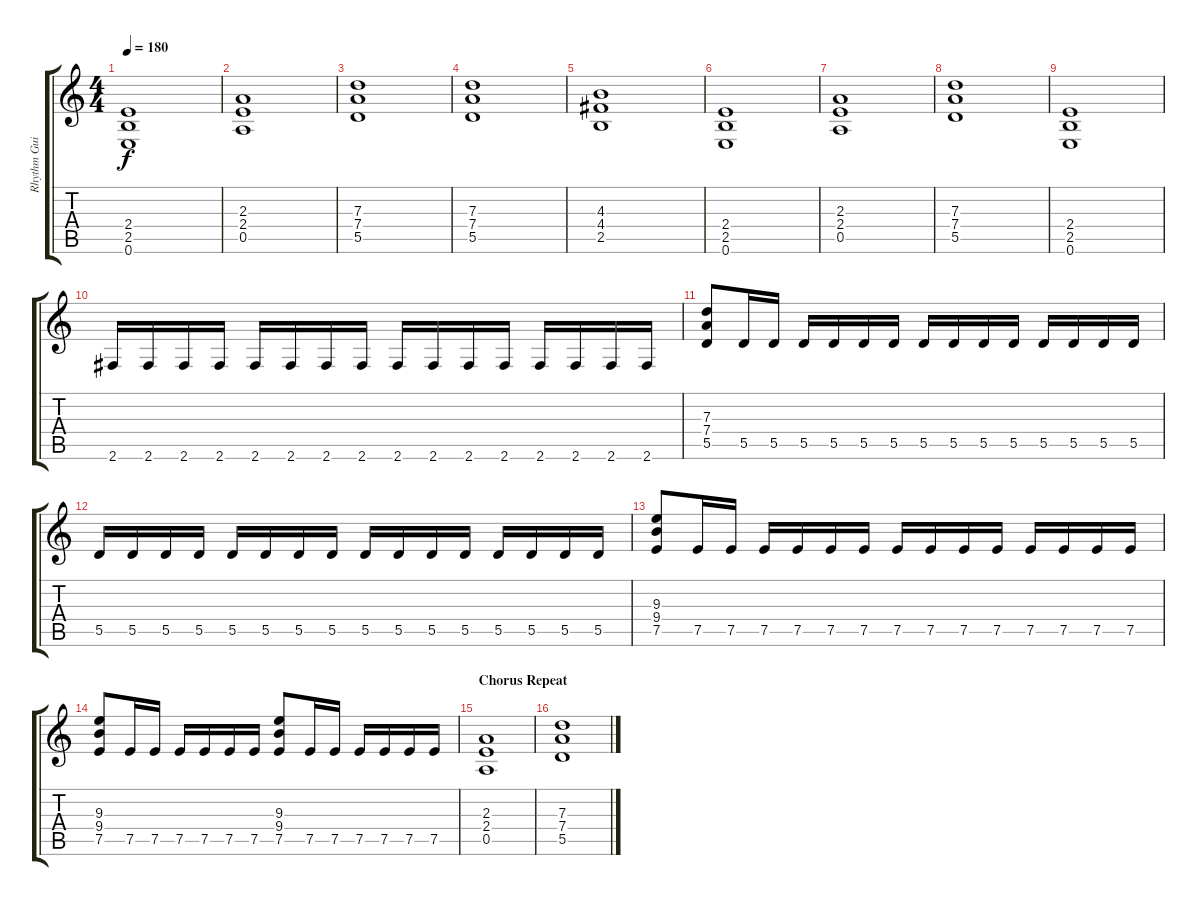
\track ("Rhythm Guitar 2 " "Rhythm Gui") {instrument overdrivenguitar}
\staff {score tabs}
\tuning (E4 B3 G3 D3 A2 E2) {hide}
\ts (4 4)
\tempo 180
\clef g2
\ks c
(2.4 2.5 0.6).1{dy f} |
(2.3 2.4 0.5).1 |
(7.3 7.4 5.5).1 |
(7.3 7.4 5.5).1 |
(4.3 4.4 2.5).1 |
(2.4 2.5 0.6).1 |
(2.3 2.4 0.5).1 |
(7.3 7.4 5.5).1 |
(2.4 2.5 0.6).1 |
2.6.16 2.6.16 2.6.16 2.6.16 2.6.16 2.6.16 2.6.16 2.6.16 2.6.16 2.6.16 2.6.16 2.6.16 2.6.16 2.6.16 2.6.16 2.6.16 |
(7.3 7.4 5.5).8 5.5.16 5.5.16 5.5.16 5.5.16 5.5.16 5.5.16 5.5.16 5.5.16 5.5.16 5.5.16 5.5.16 5.5.16 5.5.16 5.5.16 |
5.5.16 5.5.16 5.5.16 5.5.16 5.5.16 5.5.16 5.5.16 5.5.16 5.5.16 5.5.16 5.5.16 5.5.16 5.5.16 5.5.16 5.5.16 5.5.16 |
(9.3 9.4 7.5).8 7.5.16 7.5.16 7.5.16 7.5.16 7.5.16 7.5.16 7.5.16 7.5.16 7.5.16 7.5.16 7.5.16 7.5.16 7.5.16 7.5.16 |
(9.3 9.4 7.5).8 7.5.16 7.5.16 7.5.16 7.5.16 7.5.16 7.5.16 (9.3 9.4 7.5).8 7.5.16 7.5.16 7.5.16 7.5.16 7.5.16 7.5.16 |
\section ("" "Chorus Repeat")
(2.3 2.4 0.5).1 |
(7.3 7.4 5.5).1
